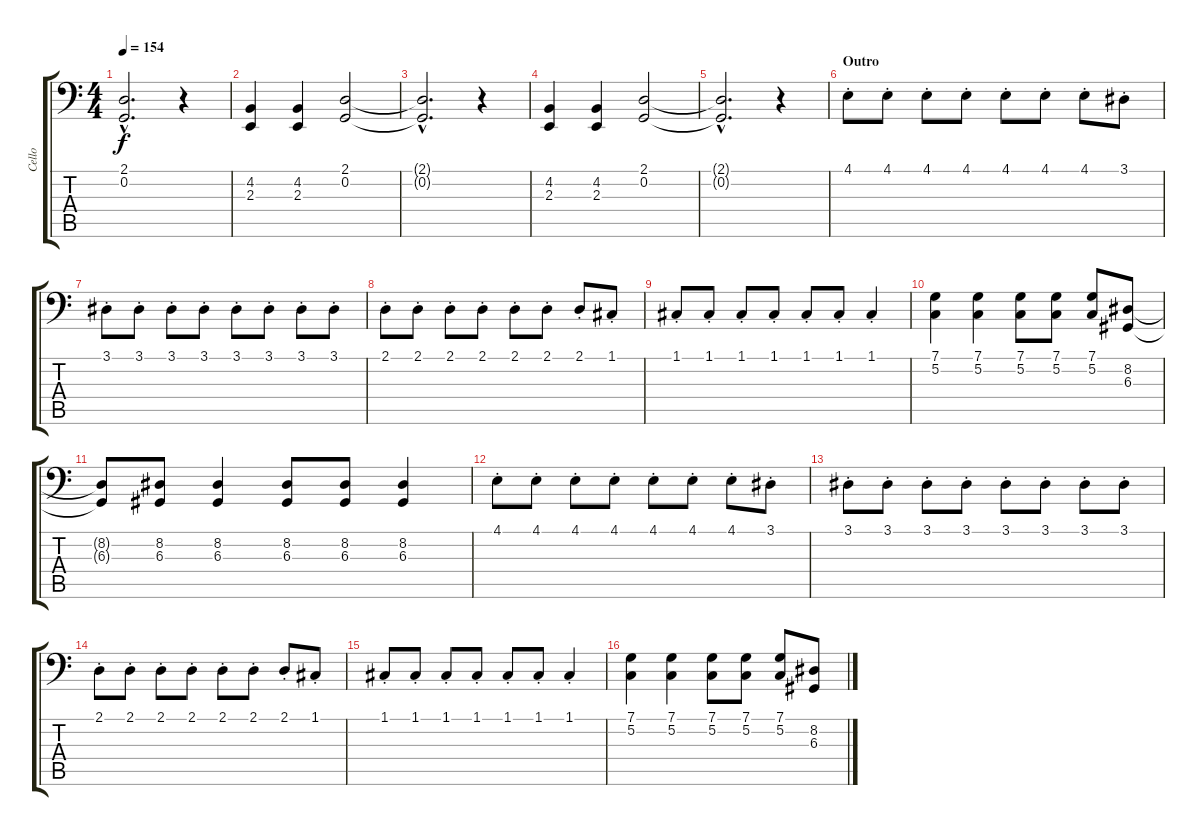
\track ("Cello" "Cello") {instrument cello}
\staff {score tabs}
\tuning (C3 G2 D2 A1 E1 B0) {hide}
\ts (4 4)
\tempo 154
\clef f4
\ks c
(2.1{hac t} 0.2{hac t}).2{d dy f} r.4 |
(4.2 2.3).4 (4.2 2.3).4 (2.1 0.2).2 |
(2.1{hac t} 0.2{hac t}).2{d} r.4 |
(4.2 2.3).4 (4.2 2.3).4 (2.1 0.2).2 |
(2.1{hac t} 0.2{hac t}).2{d} r.4 |
\section ("" "Outro")
4.1{st}.8 4.1{st}.8 4.1{st}.8 4.1{st}.8 4.1{st}.8 4.1{st}.8 4.1{st}.8 3.1{st}.8 |
3.1{st}.8 3.1{st}.8 3.1{st}.8 3.1{st}.8 3.1{st}.8 3.1{st}.8 3.1{st}.8 3.1{st}.8 |
2.1{st}.8 2.1{st}.8 2.1{st}.8 2.1{st}.8 2.1{st}.8 2.1{st}.8 2.1{st}.8 1.1{st}.8 |
1.1{st}.8 1.1{st}.8 1.1{st}.8 1.1{st}.8 1.1{st}.8 1.1{st}.8 1.1{st}.4 |
(7.1 5.2).4 (7.1 5.2).4 (7.1 5.2).8 (7.1 5.2).8 (7.1 5.2).8 (8.2 6.3).8 |
(8.2{t} 6.3{t}).8 (8.2 6.3).8 (8.2 6.3).4 (8.2 6.3).8 (8.2 6.3).8 (8.2 6.3).4 |
4.1{st}.8 4.1{st}.8 4.1{st}.8 4.1{st}.8 4.1{st}.8 4.1{st}.8 4.1{st}.8 3.1{st}.8 |
3.1{st}.8 3.1{st}.8 3.1{st}.8 3.1{st}.8 3.1{st}.8 3.1{st}.8 3.1{st}.8 3.1{st}.8 |
2.1{st}.8 2.1{st}.8 2.1{st}.8 2.1{st}.8 2.1{st}.8 2.1{st}.8 2.1{st}.8 1.1{st}.8 |
1.1{st}.8 1.1{st}.8 1.1{st}.8 1.1{st}.8 1.1{st}.8 1.1{st}.8 1.1{st}.4 |
(7.1 5.2).4 (7.1 5.2).4 (7.1 5.2).8 (7.1 5.2).8 (7.1 5.2).8 (8.2 6.3).8
